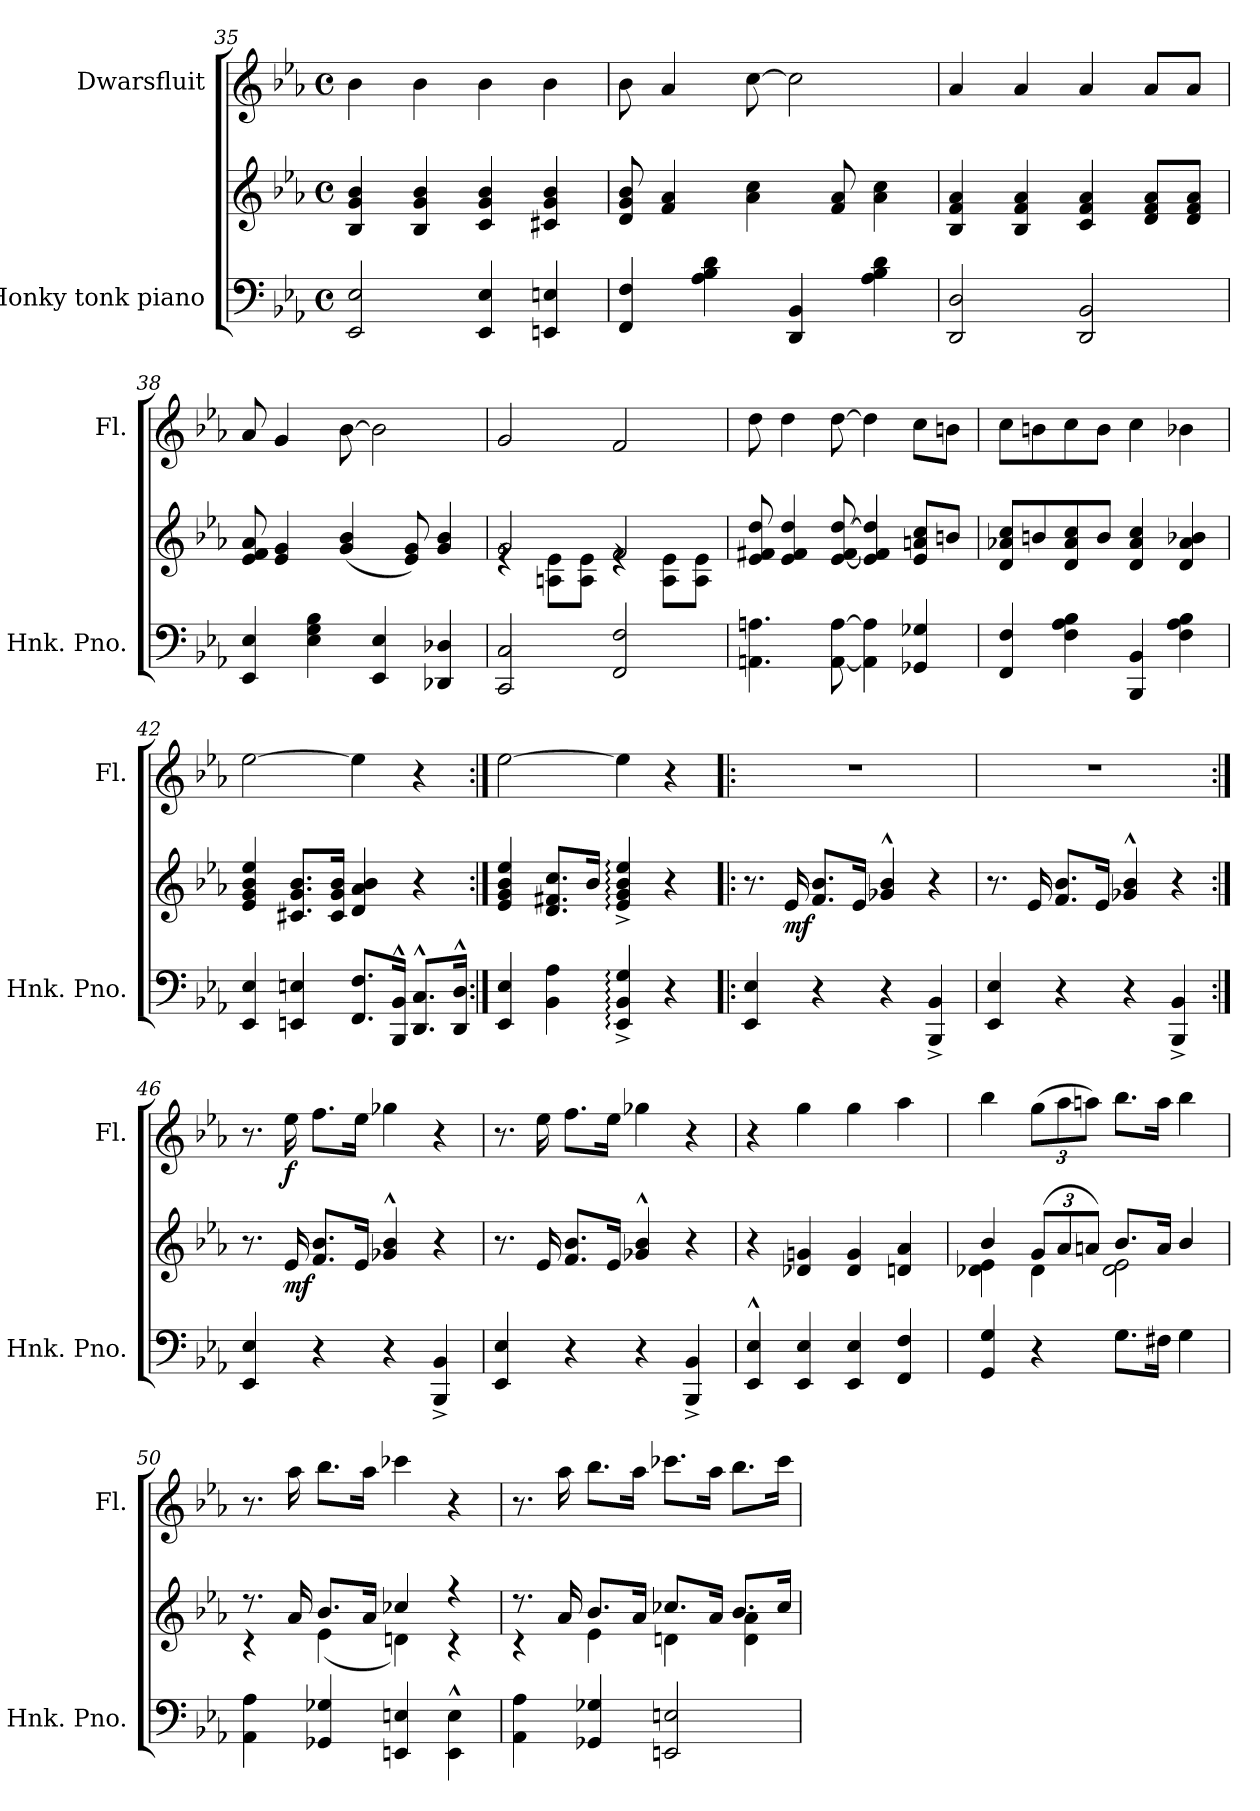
**kern	**kern	**dynam	**kern	**dynam
*part2	*part2	*part2	*part1	*part1
*staff3	*staff2	*staff2/3	*staff1	*staff1
*I"Honky tonk piano	*	*	*I"Dwarsfluit	*
*I'Hnk. Pno.	*	*	*I'Fl.	*
*clefF4	*clefG2	*	*clefG2	*
*k[b-e-a-]	*k[b-e-a-]	*	*k[b-e-a-]	*
*M4/4	*M4/4	*	*M4/4	*
*met(c)	*met(c)	*	*met(c)	*
=35	=35	=35	=35	=35
2EE-/ 2E-/	4B-/ 4g/ 4b-/	.	4b-\	.
.	4B-/ 4g/ 4b-/	.	4b-\	.
4EE-/ 4E-/	4c/ 4g/ 4b-/	.	4b-\	.
4EEn/ 4En/	4c#X/ 4g/ 4b-/	.	4b-\	.
=36	=36	=36	=36	=36
4FF/ 4F/	8d/ 8g/ 8b-/	.	8b-\	.
.	4f/ 4a-/	.	4a-/	.
4A-\ 4B-\ 4d\	.	.	.	.
.	4a-\ 4cc\	.	[8cc\	.
4DD/ 4BB-/	.	.	2cc\]	.
.	8f/ 8a-/	.	.	.
4A-\ 4B-\ 4d\	4a-\ 4cc\	.	.	.
=37	=37	=37	=37	=37
2DD/ 2D/	4B-/ 4f/ 4a-/	.	4a-/	.
.	4B-/ 4f/ 4a-/	.	4a-/	.
2DD/ 2BB-/	4c/ 4f/ 4a-/	.	4a-/	.
.	8d/ 8f/ 8a-/L	.	8a-/L	.
.	8d/ 8f/ 8a-/J	.	8a-/J	.
=38	=38	=38	=38	=38
4EE-/ 4E-/	8e-/ 8f/ 8a-/	.	8a-/	.
.	4e-/ 4g/	.	4g/	.
4E-\ 4G\ 4B-\	.	.	.	.
.	(4g/ 4b-/	.	[8b-\	.
4EE-/ 4E-/	.	.	2b-\]	.
.	8e-/ 8g/)	.	.	.
4DD-X/ 4D-X/	4g/ 4b-/	.	.	.
!!LO:LB:g=z
=39	=39	=39	=39	=39
*	*^	*	*	*
2CC/ 2C/	2g/	4re	.	2g/	.
.	.	8An\ 8e-\L	.	.	.
.	.	8A\ 8e-\J	.	.	.
2FF/ 2F/	2f/	4re	.	2f/	.
.	.	8A\ 8e-\L	.	.	.
.	.	8A\ 8e-\J	.	.	.
*	*v	*v	*	*	*
=40	=40	=40	=40	=40
4.AAn\ 4.An\	8e-/ 8f#X/ 8dd/	.	8dd\	.
.	4e-/ 4f#/ 4dd/	.	4dd\	.
[8AA\ [8A\	[8e-/ [8f#/ [8dd/	.	[8dd\	.
4AA\] 4A\]	4e-/] 4f#/] 4dd/]	.	4dd\]	.
4GG-X/ 4G-X/	8e-/ 8an/ 8cc/L	.	8cc\L	.
.	8bn/J	.	8bn\J	.
=41	=41	=41	=41	=41
4FF/ 4F/	8d/ 8a-X/ 8cc/L	.	8cc\L	.
.	8bn/	.	8bn\	.
4F\ 4A-\ 4B-\	8d/ 8a-/ 8cc/	.	8cc\	.
.	8b/J	.	8b\J	.
4BBB-/ 4BB-/	4d/ 4a-/ 4cc/	.	4cc\	.
4F\ 4A-\ 4B-\	4d/ 4a-/ 4b-X/	.	4b-X\	.
!!LO:PB:g=z
=42	=42	=42	=42	=42
4EE-/ 4E-/	4e-/ 4g/ 4b-/ 4ee-/	.	[2ee-\	.
4EEn/ 4En/	8.c#X/ 8.g/ 8.b-/L	.	.	.
.	16c#/ 16g/ 16b-/Jk	.	.	.
8.FF/ 8.F/L	4d/ 4a-/ 4b-/	.	4ee-\]	.
16BBB-/^^ 16BB-/^^Jk	.	.	.	.
8.DD/^^ 8.C/^^L	4r	.	4r	.
16DD/^^ 16D/^^Jk	.	.	.	.
=43:|!	=43:|!	=43:|!	=43:|!	=43:|!
4EE-/ 4E-/	4e-/ 4g/ 4b-/ 4ee-/	.	[2ee-\	.
4BB-\ 4A-\	8.d/ 8.f#X/ 8.cc/L	.	.	.
.	16b-/Jk	.	.	.
4EE-/:^ 4BB-/:^ 4G/:^	4e-/:^ 4g/:^ 4b-/:^ 4ee-/:^	.	4ee-\]	.
4r	4r	.	4r	.
=44!|:	=44!|:	=44!|:	=44!|:	=44!|:
4EE-/ 4E-/	8.r	.	1r	.
!	!	!LO:DY:b	!	!
.	16e-/	mf	.	.
4r	8.f/ 8.b-/L	.	.	.
.	16e-/Jk	.	.	.
4r	4g-X/^^ 4b-/^^	.	.	.
4BBB-/^ 4BB-/^	4r	.	.	.
=45	=45	=45	=45	=45
4EE-/ 4E-/	8.r	.	1r	.
.	16e-/	.	.	.
4r	8.f/ 8.b-/L	.	.	.
.	16e-/Jk	.	.	.
4r	4g-X/^^ 4b-/^^	.	.	.
4BBB-/^ 4BB-/^	4r	.	.	.
!!LO:LB:g=z
=46:|!	=46:|!	=46:|!	=46:|!	=46:|!
4EE-/ 4E-/	8.r	.	8.r	.
!	!	!LO:DY:b	!	!LO:DY:b
.	16e-/	mf	16ee-\	f
4r	8.f/ 8.b-/L	.	8.ff\L	.
.	16e-/Jk	.	16ee-\Jk	.
4r	4g-X/^^ 4b-/^^	.	4gg-X\	.
4BBB-/^ 4BB-/^	4r	.	4r	.
=47	=47	=47	=47	=47
4EE-/ 4E-/	8.r	.	8.r	.
.	16e-/	.	16ee-\	.
4r	8.f/ 8.b-/L	.	8.ff\L	.
.	16e-/Jk	.	16ee-\Jk	.
4r	4g-X/^^ 4b-/^^	.	4gg-X\	.
4BBB-/^ 4BB-/^	4r	.	4r	.
=48	=48	=48	=48	=48
4EE-/^^ 4E-/^^	4r	.	4r	.
4EE-/ 4E-/	4d-X/ 4gn/	.	4gg\	.
4EE-/ 4E-/	4d-/ 4g/	.	4gg\	.
4FF/ 4F/	4dn/ 4a-/	.	4aa-\	.
=49	=49	=49	=49	=49
*	*^	*	*	*
4GG/ 4G/	4b-/	4d-X\ 4e-\	.	4bb-\	.
*	*Xbrackettup	*	*	*Xbrackettup	*
4r	(12g/L	4d-\	.	(>12gg\L	.
.	12a-/	.	.	12aa-\	.
.	12an/J)	.	.	12aan\J)	.
8.G\L	8.b-/L	2d-\ 2e-\	.	8.bb-\L	.
16F#X\Jk	16a/Jk	.	.	16aa\Jk	.
4G\	4b-/	.	.	4bb-\	.
!!LO:LB:g=z
=50	=50	=50	=50	=50	=50
4AA-\ 4A-\	8.r	4r	.	8.r	.
.	16a-/	.	.	16aa-\	.
4GG-X/ 4G-X/	8.b-/L	(4e-\	.	8.bb-\L	.
.	16a-/Jk	.	.	16aa-\Jk	.
4EEn/ 4En/	4cc-X/	4dn\)	.	4ccc-X\	.
4EE\^^ 4E\^^	4r	4r	.	4r	.
=51	=51	=51	=51	=51	=51
4AA-\ 4A-\	8.r	4r	.	8.r	.
.	16a-/	.	.	16aa-\	.
4GG-X/ 4G-X/	8.b-/L	4e-\	.	8.bb-\L	.
.	16a-/Jk	.	.	16aa-\Jk	.
2EEn/ 2En/	8.cc-X/L	4dn\	.	8.ccc-X\L	.
.	16a-/Jk	.	.	16aa-\Jk	.
.	8.b-/L	4d\ 4a-\	.	8.bb-\L	.
.	16cc-/Jk	.	.	16ccc-\Jk	.
*	*v	*v	*	*	*
=	=	=	=	=
*-	*-	*-	*-	*-
